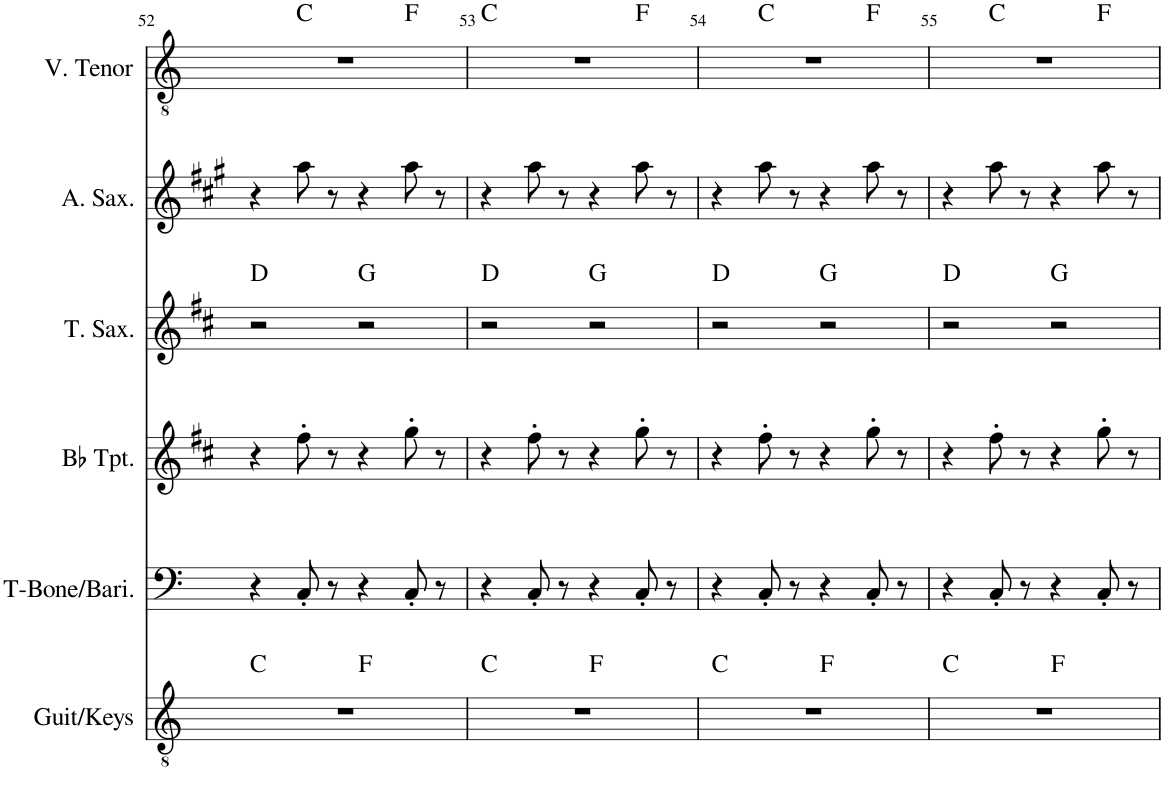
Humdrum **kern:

**kern	**harte	**kern	**kern	**kern	**harte	**kern	**kern	**harte
*part6	*part6	*part5	*part4	*part3	*part3	*part2	*part1	*part1
*staff6	*	*staff5	*staff4	*staff3	*	*staff2	*staff1	*
*I"Guit/Keys	*	*I"T-Bone/Bari	*I"Bb Trumpet	*I"Tenor Sax	*	*I"Alto Saxophone	*I"V. Tenor	*
*I'Guit/Keys	*	*I'T-Bone/Bari.	*I'Bb Tpt.	*I'T. Sax.	*	*I'A. Sax.	*I'V. Tenor	*
!!LO:PB:g=z
*clefGv2	*	*clefF4	*clefG2	*clefG2	*	*clefG2	*clefGv2	*
*	*	*	*Trd1c2	*Trd8c14	*	*Trd5c9	*	*
*k[]	*	*k[]	*k[f#c#]	*k[f#c#]	*	*k[f#c#g#]	*k[]	*
*M4/4	*	*M4/4	*M4/4	*M4/4	*	*M4/4	*M4/4	*
=52	=52	=52	=52	=52	=52	=52	=52	=52
*^	*	*	*	*	*	*	*^	*
*	*	*	*	*	*	*	*	*	*^	*
1r	2ryy	C:maj	4r	4r	2r	D:maj	4r	1r	4ryy	2.ryy	.
.	.	.	8C'/	8ff#'\	.	.	8aa\	.	2.ryy	.	C:maj
.	.	.	8r	8r	.	.	8r	.	.	.	.
.	2ryy	F:maj	4r	4r	2r	G:maj	4r	.	.	.	.
.	.	.	8C'/	8gg'\	.	.	8aa\	.	.	4ryy	F:maj
.	.	.	8r	8r	.	.	8r	.	.	.	.
*	*	*	*	*	*	*	*	*	*v	*v	*
=53	=53	=53	=53	=53	=53	=53	=53	=53	=53	=53
1r	2ryy	C:maj	4r	4r	2r	D:maj	4r	1r	2.ryy	C:maj
.	.	.	8C'/	8ff#'\	.	.	8aa\	.	.	.
.	.	.	8r	8r	.	.	8r	.	.	.
.	2ryy	F:maj	4r	4r	2r	G:maj	4r	.	.	.
.	.	.	8C'/	8gg'\	.	.	8aa\	.	4ryy	F:maj
.	.	.	8r	8r	.	.	8r	.	.	.
=54	=54	=54	=54	=54	=54	=54	=54	=54	=54	=54
*	*	*	*	*	*	*	*	*	*^	*
1r	2ryy	C:maj	4r	4r	2r	D:maj	4r	1r	4ryy	2.ryy	.
.	.	.	8C'/	8ff#'\	.	.	8aa\	.	2.ryy	.	C:maj
.	.	.	8r	8r	.	.	8r	.	.	.	.
.	2ryy	F:maj	4r	4r	2r	G:maj	4r	.	.	.	.
.	.	.	8C'/	8gg'\	.	.	8aa\	.	.	4ryy	F:maj
.	.	.	8r	8r	.	.	8r	.	.	.	.
=55	=55	=55	=55	=55	=55	=55	=55	=55	=55	=55	=55
1r	2ryy	C:maj	4r	4r	2r	D:maj	4r	1r	4ryy	2.ryy	.
.	.	.	8C'/	8ff#'\	.	.	8aa\	.	2.ryy	.	C:maj
.	.	.	8r	8r	.	.	8r	.	.	.	.
.	2ryy	F:maj	4r	4r	2r	G:maj	4r	.	.	.	.
.	.	.	8C'/	8gg'\	.	.	8aa\	.	.	4ryy	F:maj
.	.	.	8r	8r	.	.	8r	.	.	.	.
*v	*v	*	*	*	*	*	*	*v	*v	*v	*
=	=	=	=	=	=	=	=	=
*-	*-	*-	*-	*-	*-	*-	*-	*-
